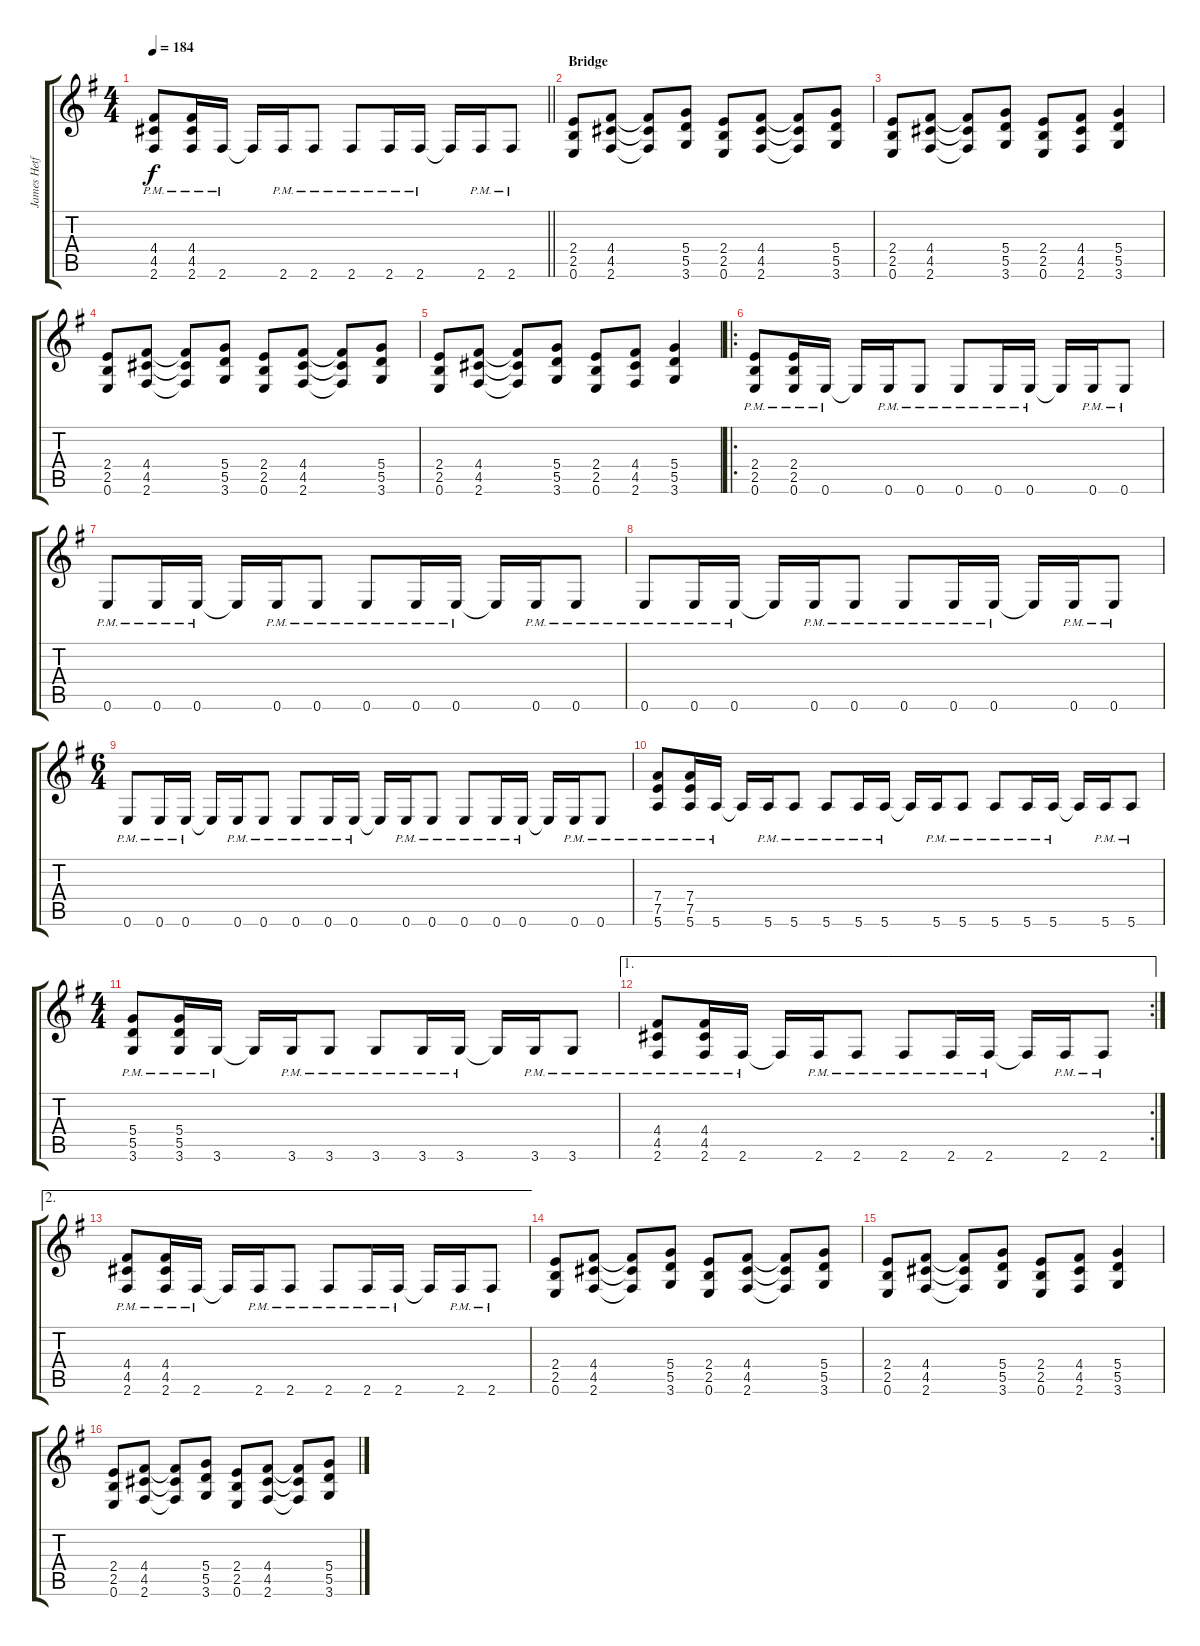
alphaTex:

\track ("James Hetfield" "James Hetf") {instrument distortionguitar}
\staff {score tabs}
\tuning (E4 B3 G3 D3 A2 E2) {hide}
\ts (4 4)
\tempo 184
\clef g2
\barLineRight lightlight
\ks g
(4.4{pm} 4.5{pm} 2.6{pm}).8{dy f} (4.4{pm} 4.5{pm} 2.6{pm}).16 2.6{pm}.16 2.6{t}.16 2.6{pm}.16 2.6{pm}.8 2.6{pm}.8 2.6{pm}.16 2.6{pm}.16 2.6{t}.16 2.6{pm}.16 2.6{pm}.8 |
\section ("" "Bridge")
(2.4 2.5 0.6).8{volume 14} (4.4 4.5 2.6).8 (4.4{t} 4.5{t} 2.6{t}).8 (5.4 5.5 3.6).8 (2.4 2.5 0.6).8 (4.4 4.5 2.6).8 (4.4{t} 4.5{t} 2.6{t}).8 (5.4 5.5 3.6).8 |
(2.4 2.5 0.6).8 (4.4 4.5 2.6).8 (4.4{t} 4.5{t} 2.6{t}).8 (5.4 5.5 3.6).8 (2.4 2.5 0.6).8 (4.4 4.5 2.6).8 (5.4 5.5 3.6).4 |
(2.4 2.5 0.6).8 (4.4 4.5 2.6).8 (4.4{t} 4.5{t} 2.6{t}).8 (5.4 5.5 3.6).8 (2.4 2.5 0.6).8 (4.4 4.5 2.6).8 (4.4{t} 4.5{t} 2.6{t}).8 (5.4 5.5 3.6).8 |
(2.4 2.5 0.6).8 (4.4 4.5 2.6).8 (4.4{t} 4.5{t} 2.6{t}).8 (5.4 5.5 3.6).8 (2.4 2.5 0.6).8 (4.4 4.5 2.6).8 (5.4 5.5 3.6).4{volume 10} |
\ro
(2.4{pm} 2.5{pm} 0.6{pm}).8 (2.4{pm} 2.5{pm} 0.6{pm}).16 0.6{pm}.16 0.6{t}.16 0.6{pm}.16 0.6{pm}.8 0.6{pm}.8 0.6{pm}.16 0.6{pm}.16 0.6{t}.16 0.6{pm}.16 0.6{pm}.8 |
0.6{pm}.8 0.6{pm}.16 0.6{pm}.16 0.6{t}.16 0.6{pm}.16 0.6{pm}.8 0.6{pm}.8 0.6{pm}.16 0.6{pm}.16 0.6{t}.16 0.6{pm}.16 0.6{pm}.8 |
0.6{pm}.8 0.6{pm}.16 0.6{pm}.16 0.6{t}.16 0.6{pm}.16 0.6{pm}.8 0.6{pm}.8 0.6{pm}.16 0.6{pm}.16 0.6{t}.16 0.6{pm}.16 0.6{pm}.8 |
\ts (6 4)
0.6{pm}.8 0.6{pm}.16 0.6{pm}.16 0.6{t}.16 0.6{pm}.16 0.6{pm}.8 0.6{pm}.8 0.6{pm}.16 0.6{pm}.16 0.6{t}.16 0.6{pm}.16 0.6{pm}.8 0.6{pm}.8 0.6{pm}.16 0.6{pm}.16 0.6{t}.16 0.6{pm}.16 0.6{pm}.8 |
(7.4{pm} 7.5{pm} 5.6{pm}).8 (7.4{pm} 7.5{pm} 5.6{pm}).16 5.6{pm}.16 5.6{t}.16 5.6{pm}.16 5.6{pm}.8 5.6{pm}.8 5.6{pm}.16 5.6{pm}.16 5.6{t}.16 5.6{pm}.16 5.6{pm}.8 5.6{pm}.8 5.6{pm}.16 5.6{pm}.16 5.6{t}.16 5.6{pm}.16 5.6{pm}.8 |
\ts (4 4)
(5.4{pm} 5.5{pm} 3.6{pm}).8 (5.4{pm} 5.5{pm} 3.6{pm}).16 3.6{pm}.16 3.6{t}.16 3.6{pm}.16 3.6{pm}.8 3.6{pm}.8 3.6{pm}.16 3.6{pm}.16 3.6{t}.16 3.6{pm}.16 3.6{pm}.8 |
\ae 1
\rc 2
(4.4{pm} 4.5{pm} 2.6{pm}).8 (4.4{pm} 4.5{pm} 2.6{pm}).16 2.6{pm}.16 2.6{t}.16 2.6{pm}.16 2.6{pm}.8 2.6{pm}.8 2.6{pm}.16 2.6{pm}.16 2.6{t}.16 2.6{pm}.16 2.6{pm}.8 |
\ae 2
(4.4{pm} 4.5{pm} 2.6{pm}).8 (4.4{pm} 4.5{pm} 2.6{pm}).16 2.6{pm}.16 2.6{t}.16 2.6{pm}.16 2.6{pm}.8 2.6{pm}.8 2.6{pm}.16 2.6{pm}.16 2.6{t}.16 2.6{pm}.16 2.6{pm}.8 |
(2.4 2.5 0.6).8{volume 14} (4.4 4.5 2.6).8 (4.4{t} 4.5{t} 2.6{t}).8 (5.4 5.5 3.6).8 (2.4 2.5 0.6).8 (4.4 4.5 2.6).8 (4.4{t} 4.5{t} 2.6{t}).8 (5.4 5.5 3.6).8 |
(2.4 2.5 0.6).8 (4.4 4.5 2.6).8 (4.4{t} 4.5{t} 2.6{t}).8 (5.4 5.5 3.6).8 (2.4 2.5 0.6).8 (4.4 4.5 2.6).8 (5.4 5.5 3.6).4 |
(2.4 2.5 0.6).8 (4.4 4.5 2.6).8 (4.4{t} 4.5{t} 2.6{t}).8 (5.4 5.5 3.6).8 (2.4 2.5 0.6).8 (4.4 4.5 2.6).8 (4.4{t} 4.5{t} 2.6{t}).8 (5.4 5.5 3.6).8
